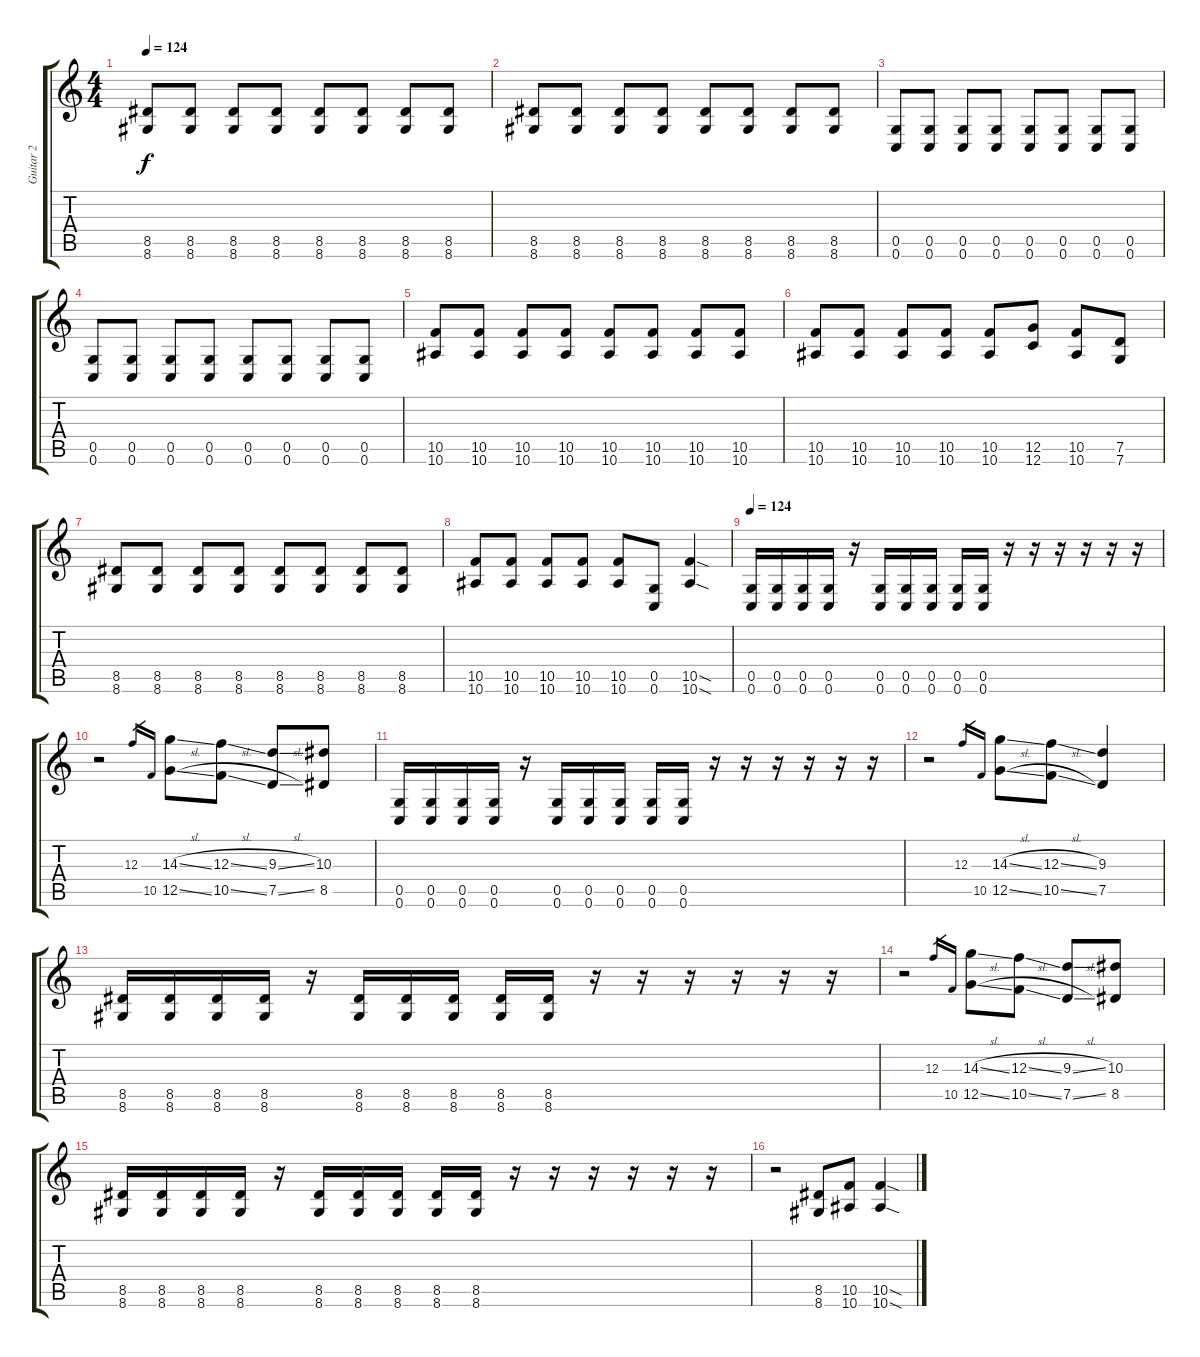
\track ("Guitar 2" "Guitar 2") {instrument distortionguitar}
\staff {score tabs}
\tuning (D4 A3 F3 C3 G2 C2) {hide}
\ts (4 4)
\tempo 124
\clef g2
\ks c
(8.5 8.6).8{dy f} (8.5 8.6).8 (8.5 8.6).8 (8.5 8.6).8 (8.5 8.6).8 (8.5 8.6).8 (8.5 8.6).8 (8.5 8.6).8 |
(8.5 8.6).8 (8.5 8.6).8 (8.5 8.6).8 (8.5 8.6).8 (8.5 8.6).8 (8.5 8.6).8 (8.5 8.6).8 (8.5 8.6).8 |
(0.5 0.6).8 (0.5 0.6).8 (0.5 0.6).8 (0.5 0.6).8 (0.5 0.6).8 (0.5 0.6).8 (0.5 0.6).8 (0.5 0.6).8 |
(0.5 0.6).8 (0.5 0.6).8 (0.5 0.6).8 (0.5 0.6).8 (0.5 0.6).8 (0.5 0.6).8 (0.5 0.6).8 (0.5 0.6).8 |
(10.5 10.6).8 (10.5 10.6).8 (10.5 10.6).8 (10.5 10.6).8 (10.5 10.6).8 (10.5 10.6).8 (10.5 10.6).8 (10.5 10.6).8 |
(10.5 10.6).8 (10.5 10.6).8 (10.5 10.6).8 (10.5 10.6).8 (10.5 10.6).8 (12.5 12.6).8 (10.5 10.6).8 (7.5 7.6).8 |
(8.5 8.6).8 (8.5 8.6).8 (8.5 8.6).8 (8.5 8.6).8 (8.5 8.6).8 (8.5 8.6).8 (8.5 8.6).8 (8.5 8.6).8 |
(10.5 10.6).8 (10.5 10.6).8 (10.5 10.6).8 (10.5 10.6).8 (10.5 10.6).8 (0.5 0.6).8 (10.5{sod} 10.6{sod}).4 |
\tempo 124
(0.5 0.6).16 (0.5 0.6).16 (0.5 0.6).16 (0.5 0.6).16 r.16 (0.5 0.6).16 (0.5 0.6).16 (0.5 0.6).16 (0.5 0.6).16 (0.5 0.6).16 r.16 r.16 r.16 r.16 r.16 r.16 |
r.2 12.3.16{gr} 10.5.16{gr} (14.3{sl} 12.5{sl}).8 (12.3{sl} 10.5{sl}).8 (9.3{sl} 7.5{sl}).8 (10.3 8.5).8 |
(0.5 0.6).16 (0.5 0.6).16 (0.5 0.6).16 (0.5 0.6).16 r.16 (0.5 0.6).16 (0.5 0.6).16 (0.5 0.6).16 (0.5 0.6).16 (0.5 0.6).16 r.16 r.16 r.16 r.16 r.16 r.16 |
r.2 12.3.16{gr} 10.5.16{gr} (14.3{sl} 12.5{sl}).8 (12.3{sl} 10.5{sl}).8 (9.3 7.5).4 |
(8.5 8.6).16 (8.5 8.6).16 (8.5 8.6).16 (8.5 8.6).16 r.16 (8.5 8.6).16 (8.5 8.6).16 (8.5 8.6).16 (8.5 8.6).16 (8.5 8.6).16 r.16 r.16 r.16 r.16 r.16 r.16 |
r.2 12.3.16{gr} 10.5.16{gr} (14.3{sl} 12.5{sl}).8 (12.3{sl} 10.5{sl}).8 (9.3{sl} 7.5{sl}).8 (10.3 8.5).8 |
(8.5 8.6).16 (8.5 8.6).16 (8.5 8.6).16 (8.5 8.6).16 r.16 (8.5 8.6).16 (8.5 8.6).16 (8.5 8.6).16 (8.5 8.6).16 (8.5 8.6).16 r.16 r.16 r.16 r.16 r.16 r.16 |
r.2 (8.5 8.6).8 (10.5 10.6).8 (10.5{sod} 10.6{sod}).4
